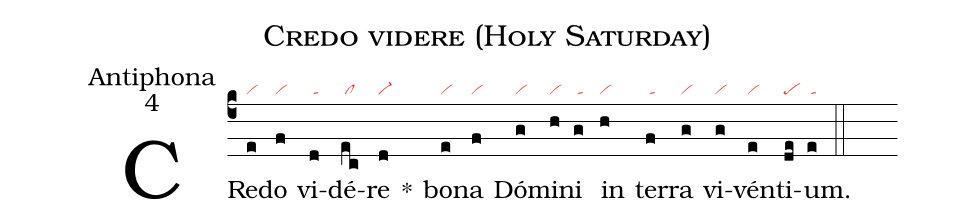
name:Credo videre (Holy Saturday);
office-part:Antiphona;
mode:4;
nabc-lines:1;
%%
(c4)
CRe(e|vi)do(f|vi) vi(d|/ta)dé(ec|/cl)re(d|vi-) *()
bo(e|vi)na(f|vi) Dó(g|vi)mi(h|vi)ni(g|/ta) in(h|vi) ter(f|/ta)ra(g|vi) vi(g|vi)vén(e|vi)ti(de|pe)um.(e|/ta) (::)
